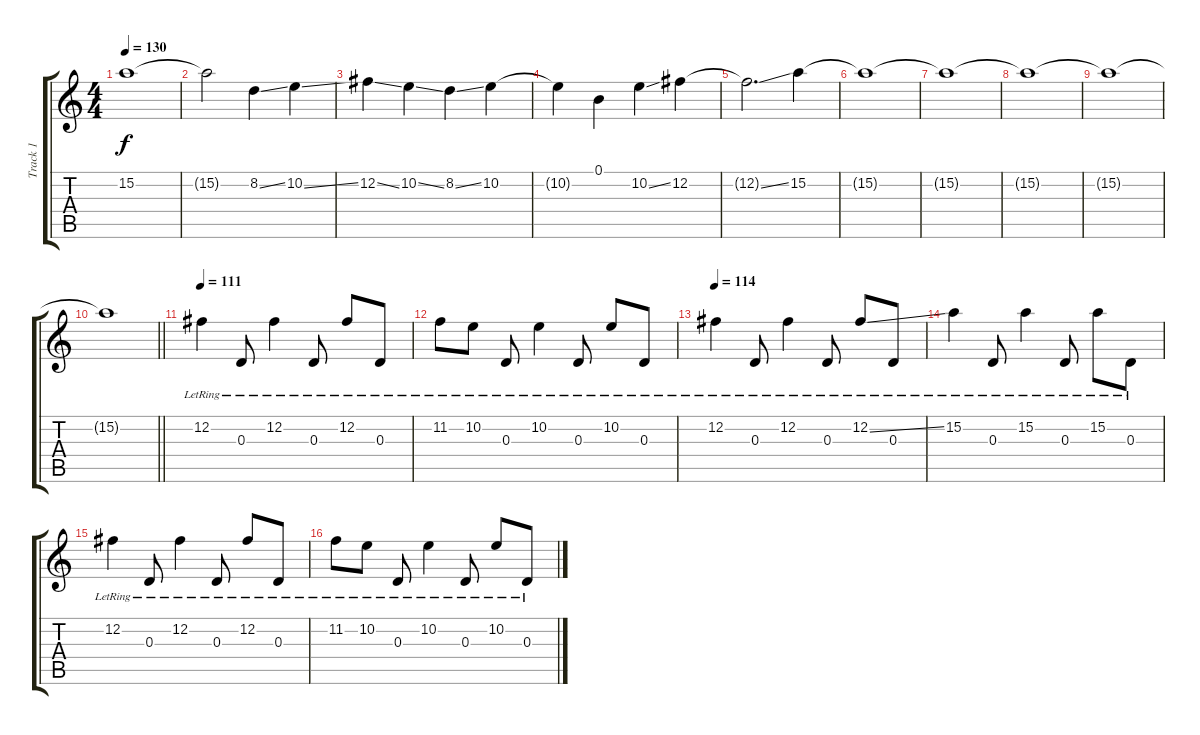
\track ("Track 1" "Track 1") {instrument electricguitarjazz}
\staff {score tabs}
\tuning (B3 Gb3 D3 A2 E2 B1) {hide}
\ts (4 4)
\tempo 130
\clef g2
\ks c
15.2{t}.1{dy f} |
15.2{t}.2 8.2{ss}.4 10.2{ss}.4 |
12.2{ss}.4 10.2{ss}.4 8.2{ss}.4 10.2.4 |
10.2{t}.4 0.1.4 10.2{ss}.4 12.2.4 |
12.2{ss t}.2{d} 15.2.4 |
15.2{t}.1{volume 0} |
15.2{t}.1 |
15.2{t}.1 |
15.2{t}.1 |
\barLineRight lightlight
15.2{t}.1 |
\section ("" "")
\tempo 111
12.2{lr}.4{volume 13} 0.3{lr}.8 12.2{lr}.4 0.3{lr}.8 12.2{lr}.8 0.3{lr}.8 |
11.2{lr}.8 10.2{lr}.8 0.3{lr}.8 10.2{lr}.4 0.3{lr}.8 10.2{lr}.8 0.3{lr}.8 |
\tempo 114
12.2{lr}.4 0.3{lr}.8 12.2{lr}.4 0.3{lr}.8 12.2{ss lr}.8 0.3{lr}.8 |
15.2{lr}.4 0.3{lr}.8 15.2{lr}.4 0.3{lr}.8 15.2{lr}.8 0.3{lr}.8 |
12.2{lr}.4 0.3{lr}.8 12.2{lr}.4 0.3{lr}.8 12.2{lr}.8 0.3{lr}.8 |
11.2{lr}.8 10.2{lr}.8 0.3{lr}.8 10.2{lr}.4 0.3{lr}.8 10.2{lr}.8 0.3{lr}.8
